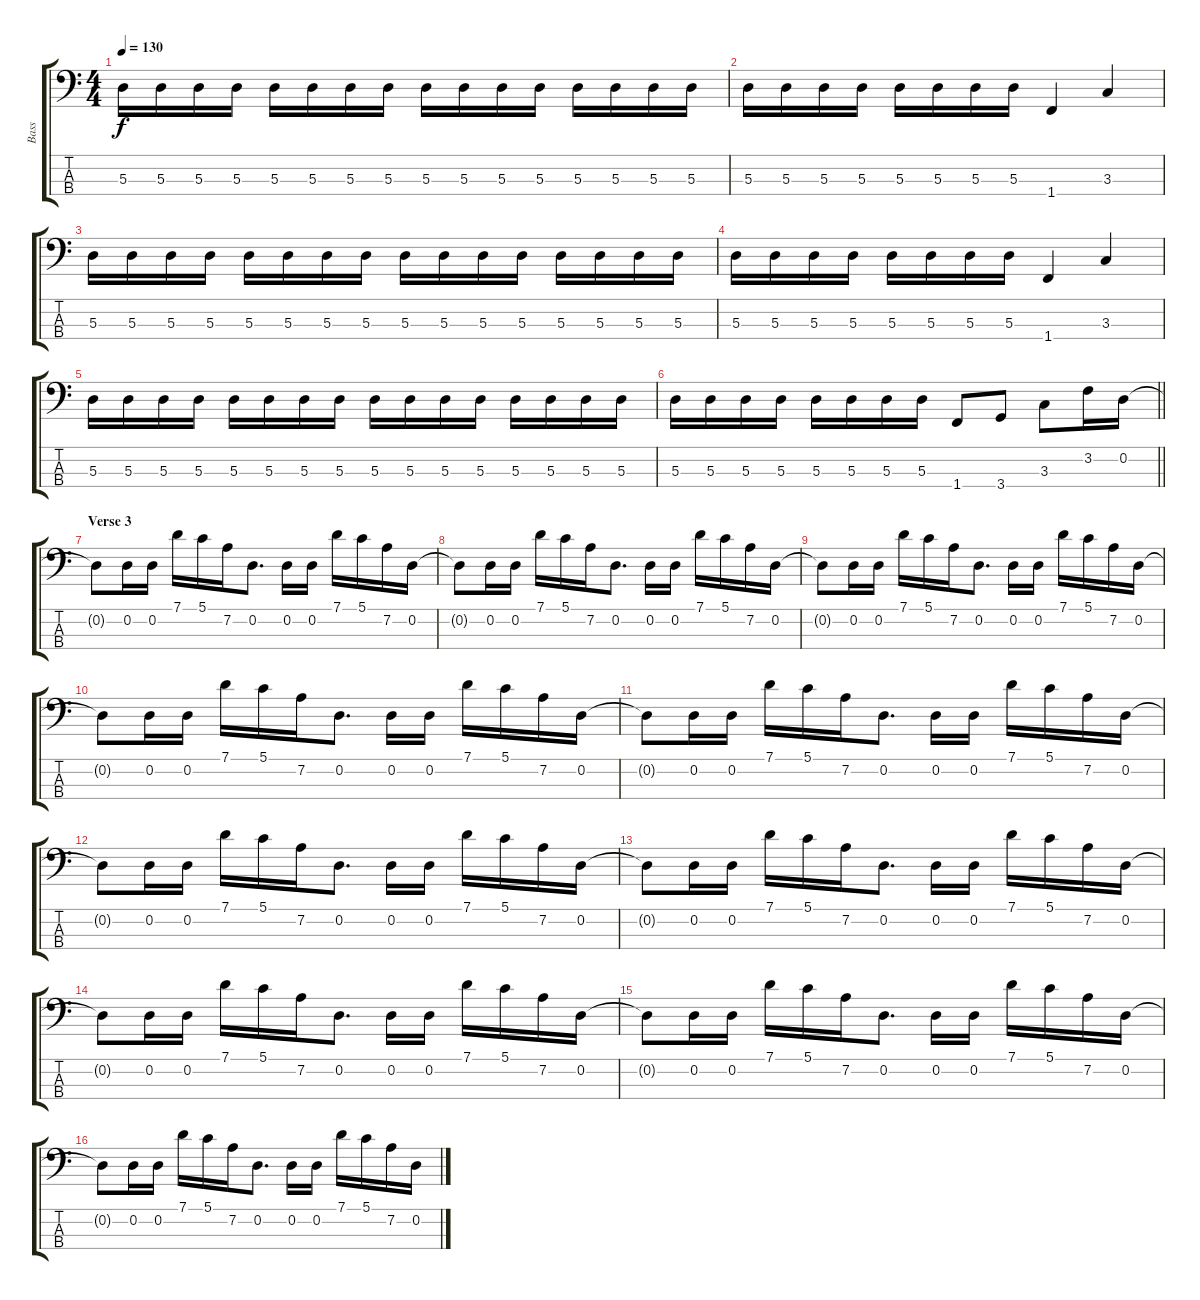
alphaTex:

\track ("Bass" "Bass") {instrument electricbasspick}
\staff {score tabs}
\tuning (G2 D2 A1 E1) {hide}
\ts (4 4)
\tempo 130
\clef f4
\ks c
5.3.16{dy f} 5.3.16 5.3.16 5.3.16 5.3.16 5.3.16 5.3.16 5.3.16 5.3.16 5.3.16 5.3.16 5.3.16 5.3.16 5.3.16 5.3.16 5.3.16 |
5.3.16 5.3.16 5.3.16 5.3.16 5.3.16 5.3.16 5.3.16 5.3.16 1.4.4 3.3.4 |
5.3.16 5.3.16 5.3.16 5.3.16 5.3.16 5.3.16 5.3.16 5.3.16 5.3.16 5.3.16 5.3.16 5.3.16 5.3.16 5.3.16 5.3.16 5.3.16 |
5.3.16 5.3.16 5.3.16 5.3.16 5.3.16 5.3.16 5.3.16 5.3.16 1.4.4 3.3.4 |
5.3.16 5.3.16 5.3.16 5.3.16 5.3.16 5.3.16 5.3.16 5.3.16 5.3.16 5.3.16 5.3.16 5.3.16 5.3.16 5.3.16 5.3.16 5.3.16 |
\barLineRight lightlight
5.3.16 5.3.16 5.3.16 5.3.16 5.3.16 5.3.16 5.3.16 5.3.16 1.4.8 3.4.8 3.3.8 3.2.16 0.2.16 |
\section ("" "Verse 3")
0.2{t}.8 0.2.16 0.2.16 7.1.16 5.1.16 7.2.16 0.2.8{d} 0.2.16 0.2.16 7.1.16 5.1.16 7.2.16 0.2.16 |
0.2{t}.8 0.2.16 0.2.16 7.1.16 5.1.16 7.2.16 0.2.8{d} 0.2.16 0.2.16 7.1.16 5.1.16 7.2.16 0.2.16 |
0.2{t}.8 0.2.16 0.2.16 7.1.16 5.1.16 7.2.16 0.2.8{d} 0.2.16 0.2.16 7.1.16 5.1.16 7.2.16 0.2.16 |
0.2{t}.8 0.2.16 0.2.16 7.1.16 5.1.16 7.2.16 0.2.8{d} 0.2.16 0.2.16 7.1.16 5.1.16 7.2.16 0.2.16 |
0.2{t}.8 0.2.16 0.2.16 7.1.16 5.1.16 7.2.16 0.2.8{d} 0.2.16 0.2.16 7.1.16 5.1.16 7.2.16 0.2.16 |
0.2{t}.8 0.2.16 0.2.16 7.1.16 5.1.16 7.2.16 0.2.8{d} 0.2.16 0.2.16 7.1.16 5.1.16 7.2.16 0.2.16 |
0.2{t}.8 0.2.16 0.2.16 7.1.16 5.1.16 7.2.16 0.2.8{d} 0.2.16 0.2.16 7.1.16 5.1.16 7.2.16 0.2.16 |
0.2{t}.8 0.2.16 0.2.16 7.1.16 5.1.16 7.2.16 0.2.8{d} 0.2.16 0.2.16 7.1.16 5.1.16 7.2.16 0.2.16 |
0.2{t}.8 0.2.16 0.2.16 7.1.16 5.1.16 7.2.16 0.2.8{d} 0.2.16 0.2.16 7.1.16 5.1.16 7.2.16 0.2.16 |
0.2{t}.8 0.2.16 0.2.16 7.1.16 5.1.16 7.2.16 0.2.8{d} 0.2.16 0.2.16 7.1.16 5.1.16 7.2.16 0.2.16
